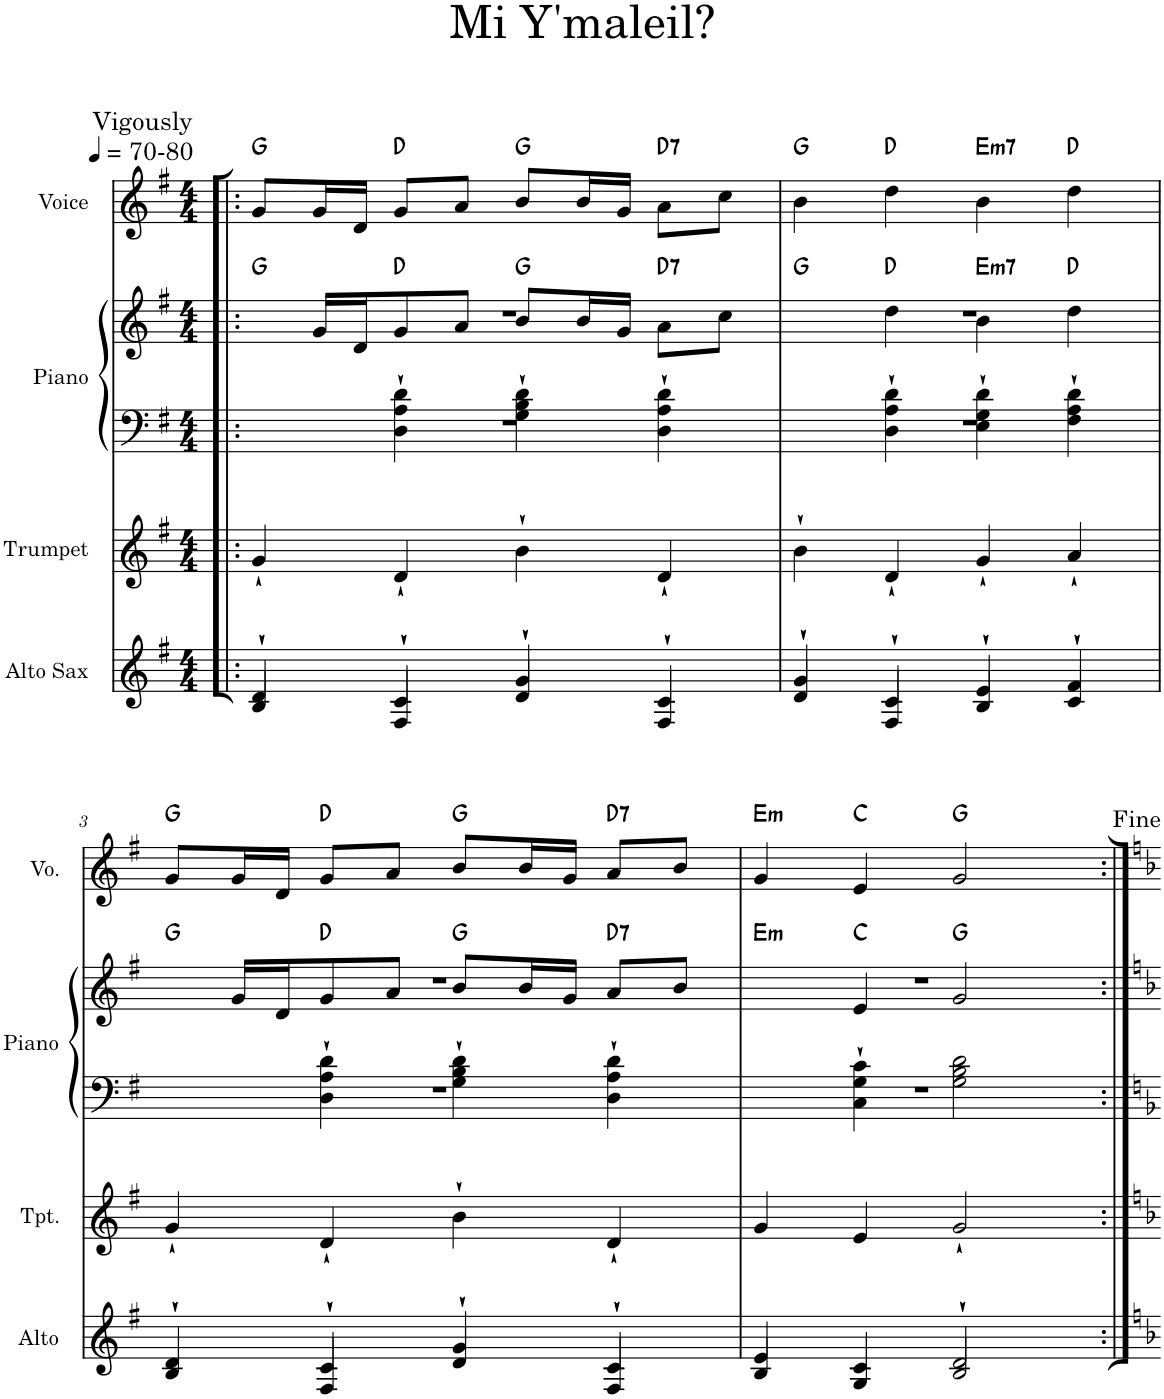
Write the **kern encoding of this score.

**kern	**kern	**kern	**kern	**harte	**kern	**harte
*part4	*part3	*part2	*part2	*part2	*part1	*part1
*staff5	*staff4	*staff3	*staff2	*	*staff1	*
*I"Alto Sax	*I"Trumpet	*I"Piano	*	*	*I"Voice	*
*I'Alto	*I'Tpt.	*I'Piano	*	*	*I'Vo.	*
*clefG2	*clefG2	*clefF4	*clefG2	*	*clefG2	*
*ITrd5c9	*ITrd1c2	*	*	*	*	*
*k[f#]	*k[f#]	*k[f#]	*k[f#]	*	*k[f#]	*
*M4/4	*M4/4	*M4/4	*M4/4	*	*M4/4	*
*MM70	*MM70	*MM70	*MM70	*	*MM70	*
=1!|:	=1!|:	=1!|:	=1!|:	=1!|:	=1!|:	=1!|:
*^	*	*	*	*	*	*
!	!	!	!	!	!	!LO:TX:a:t=Vigously	!
!	!	!	!	!	!	!LO:TX:a:t=-80	!
*	*	*	*	*^	*	*	*
*	*	*	*	*	*^	*	*	*
*	*	*	*	*	*	*^	*	*	*
4d`/	4B`/	4g`/	1r	1r	4ryy	2ryy	2.ryy	G:maj	8g/L	G:maj
.	.	.	.	.	.	.	.	.	16g/L	.
.	.	.	.	.	.	.	.	.	16d/JJ	.
4c`/	4F#`/	4d`/	.	.	1ryy	.	.	D:maj	8g/L	D:maj
.	.	.	.	.	.	.	.	.	8a/J	.
4g`/	4d`/	4b`\	.	.	.	1ryy	.	G:maj	8b/L	G:maj
.	.	.	.	.	.	.	.	.	16b/L	.
.	.	.	.	.	.	.	.	.	16g/JJ	.
!	!	!	!	!	!	!	!	!LO:H:kt=7	!	!LO:H:kt=7
4c`/	4F#`/	4d`/	.	.	.	.	1ryy	D:7	8a\L	D:7
.	.	.	.	.	.	.	.	.	8cc\J	.
2..ryy	2..ryy	2..ryy	4D\` 4A\` 4d\`	16g/LL	.	.	.	.	2..ryy	.
.	.	.	.	16d/J	.	.	.	.	.	.
.	.	.	.	8g/	.	.	.	.	.	.
.	.	.	4G\` 4B\` 4d\`	8a/J	2ryy	.	.	.	.	.
.	.	.	.	8b/L	.	.	.	.	.	.
.	.	.	4D\` 4A\` 4d\`	16b/L	.	4.ryy	.	.	.	.
.	.	.	.	16g/JJ	.	.	.	.	.	.
.	.	.	.	8a\L	.	.	.	.	.	.
.	.	.	8ryy	8cc\J	8ryy	.	8ryy	.	.	.
=2	=2	=2	=2	=2	=2	=2	=2	=2	=2	=2
4g`/	4d`/	4b`\	1r	1r	4ryy	2ryy	2.ryy	G:maj	4b\	G:maj
4c`/	4F#`/	4d`/	.	.	1.ryy	.	.	D:maj	4dd\	D:maj
!	!	!	!	!	!	!	!	!LO:H:kt=m7	!	!LO:H:kt=m7
4e`/	4B`/	4g`/	.	.	.	1ryy	.	E:min7	4b\	E:min7
4f#`/	4c`/	4a`/	.	.	.	.	1ryy	D:maj	4dd\	D:maj
2.ryy	2.ryy	2.ryy	4D\` 4A\` 4d\`	4dd\	.	.	.	.	2.ryy	.
.	.	.	4E\` 4G\` 4d\`	4b\	.	.	.	.	.	.
.	.	.	4F#\` 4A\` 4d\`	4dd\	.	4ryy	.	.	.	.
!!LO:LB:g=z
=3	=3	=3	=3	=3	=3	=3	=3	=3	=3	=3
4d`/	4B`/	4g`/	1r	1r	4ryy	2ryy	2.ryy	G:maj	8g/L	G:maj
.	.	.	.	.	.	.	.	.	16g/L	.
.	.	.	.	.	.	.	.	.	16d/JJ	.
4c`/	4F#`/	4d`/	.	.	1ryy	.	.	D:maj	8g/L	D:maj
.	.	.	.	.	.	.	.	.	8a/J	.
4g`/	4d`/	4b`\	.	.	.	1ryy	.	G:maj	8b/L	G:maj
.	.	.	.	.	.	.	.	.	16b/L	.
.	.	.	.	.	.	.	.	.	16g/JJ	.
!	!	!	!	!	!	!	!	!LO:H:kt=7	!	!LO:H:kt=7
4c`/	4F#`/	4d`/	.	.	.	.	1ryy	D:7	8a/L	D:7
.	.	.	.	.	.	.	.	.	8b/J	.
2..ryy	2..ryy	2..ryy	4D\` 4A\` 4d\`	16g/LL	.	.	.	.	2..ryy	.
.	.	.	.	16d/J	.	.	.	.	.	.
.	.	.	.	8g/	.	.	.	.	.	.
.	.	.	4G\` 4B\` 4d\`	8a/J	2ryy	.	.	.	.	.
.	.	.	.	8b/L	.	.	.	.	.	.
.	.	.	4D\` 4A\` 4d\`	16b/L	.	4.ryy	.	.	.	.
.	.	.	.	16g/JJ	.	.	.	.	.	.
.	.	.	.	8a/L	.	.	.	.	.	.
.	.	.	8ryy	8b/J	8ryy	.	8ryy	.	.	.
=4	=4	=4	=4	=4	=4	=4	=4	=4	=4	=4
!	!	!	!	!	!	!	!	!LO:H:kt=m	!	!LO:H:kt=m
*	*	*	*	*	*	*v	*v	*	*	*
4e/	4B/	4g/	1r	1r	4ryy	2ryy	E:min	4g/	E:min
4c/	4G/	4e/	.	.	1.ryy	.	C:maj	4e/	C:maj
2d`/	2B`/	2g`/	.	.	.	1ryy	G:maj	2g/	G:maj
2.ryy	2.ryy	2.ryy	4C\` 4G\` 4c\`	4e/	.	.	.	2.ryy	.
.	.	.	2G\ 2B\ 2d\	2g/	.	.	.	.	.
.	.	.	.	.	.	4ryy	.	.	.
*v	*v	*	*	*v	*v	*v	*	*	*
=:|!	=:|!	=:|!	=:|!	=:|!	=:|!	=:|!
*-	*-	*-	*-	*-	*-	*-
